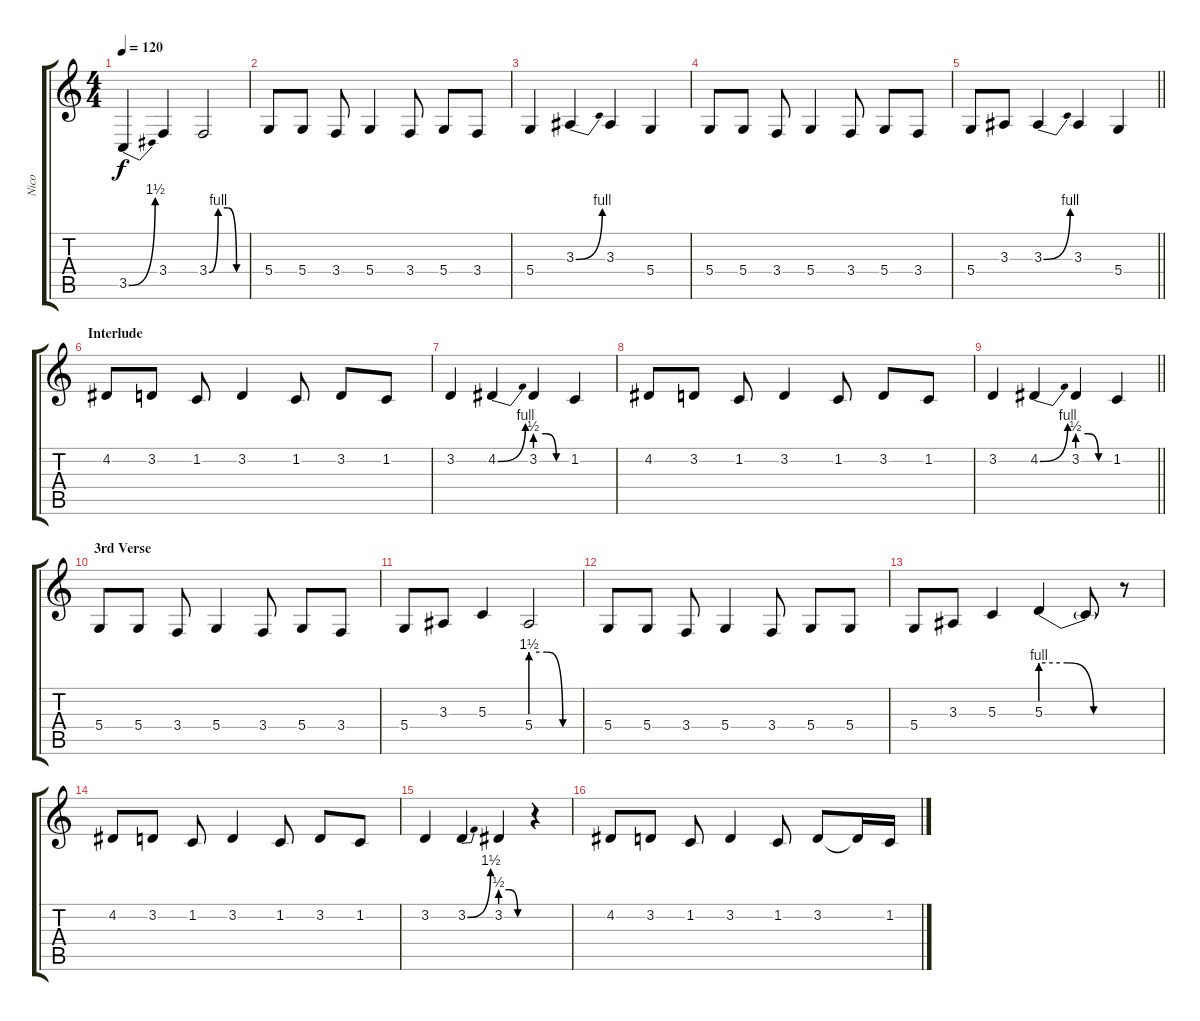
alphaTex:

\track ("Nico" "Nico") {instrument altosax}
\staff {score tabs}
\tuning (E4 B3 G3 D3 A2 E2) {hide}
\ts (4 4)
\tempo 120
\clef g2
\ks c
3.5{be (bend 0 0 60 6)}.4{dy f} 3.4.4 3.4{be (custom 0 0 15 4 30 4 45 0 60 0)}.2 |
5.4.8 5.4.8 3.4.8 5.4.4 3.4.8 5.4.8 3.4.8 |
5.4.4 3.3{be (bend 0 0 60 4)}.4 3.3.4 5.4.4 |
5.4.8 5.4.8 3.4.8 5.4.4 3.4.8 5.4.8 3.4.8 |
\barLineRight lightlight
5.4.8 3.3.8 3.3{be (bend 0 0 60 4)}.4 3.3.4 5.4.4 |
\section ("" "Interlude")
4.2.8 3.2.8 1.2.8 3.2.4 1.2.8 3.2.8 1.2.8 |
3.2.4 4.2{be (bend 0 0 60 4)}.4 3.2{be (custom 0 2 20 2 40 0 60 0)}.4 1.2.4 |
4.2.8 3.2.8 1.2.8 3.2.4 1.2.8 3.2.8 1.2.8 |
\barLineRight lightlight
3.2.4 4.2{be (bend 0 0 60 4)}.4 3.2{be (custom 0 2 20 2 40 0 60 0)}.4 1.2.4 |
\section ("" "3rd Verse")
5.4.8 5.4.8 3.4.8 5.4.4 3.4.8 5.4.8 3.4.8 |
5.4.8 3.3.8 5.3.4 5.4{be (custom 0 6 20 6 40 0 60 0)}.2 |
5.4.8 5.4.8 3.4.8 5.4.4 3.4.8 5.4.8 5.4.8 |
5.4.8 3.3.8 5.3.4 5.3{be (custom 0 4 20 4 40 0 60 0)}.4 5.3{t}.8 r.8 |
4.2.8 3.2.8 1.2.8 3.2.4 1.2.8 3.2.8 1.2.8 |
3.2.4 3.2{be (bend 0 0 60 6)}.4 3.2{be (custom 0 2 20 2 40 0 60 0)}.4 r.4 |
4.2.8 3.2.8 1.2.8 3.2.4 1.2.8 3.2.8 3.2{t}.16 1.2.16
